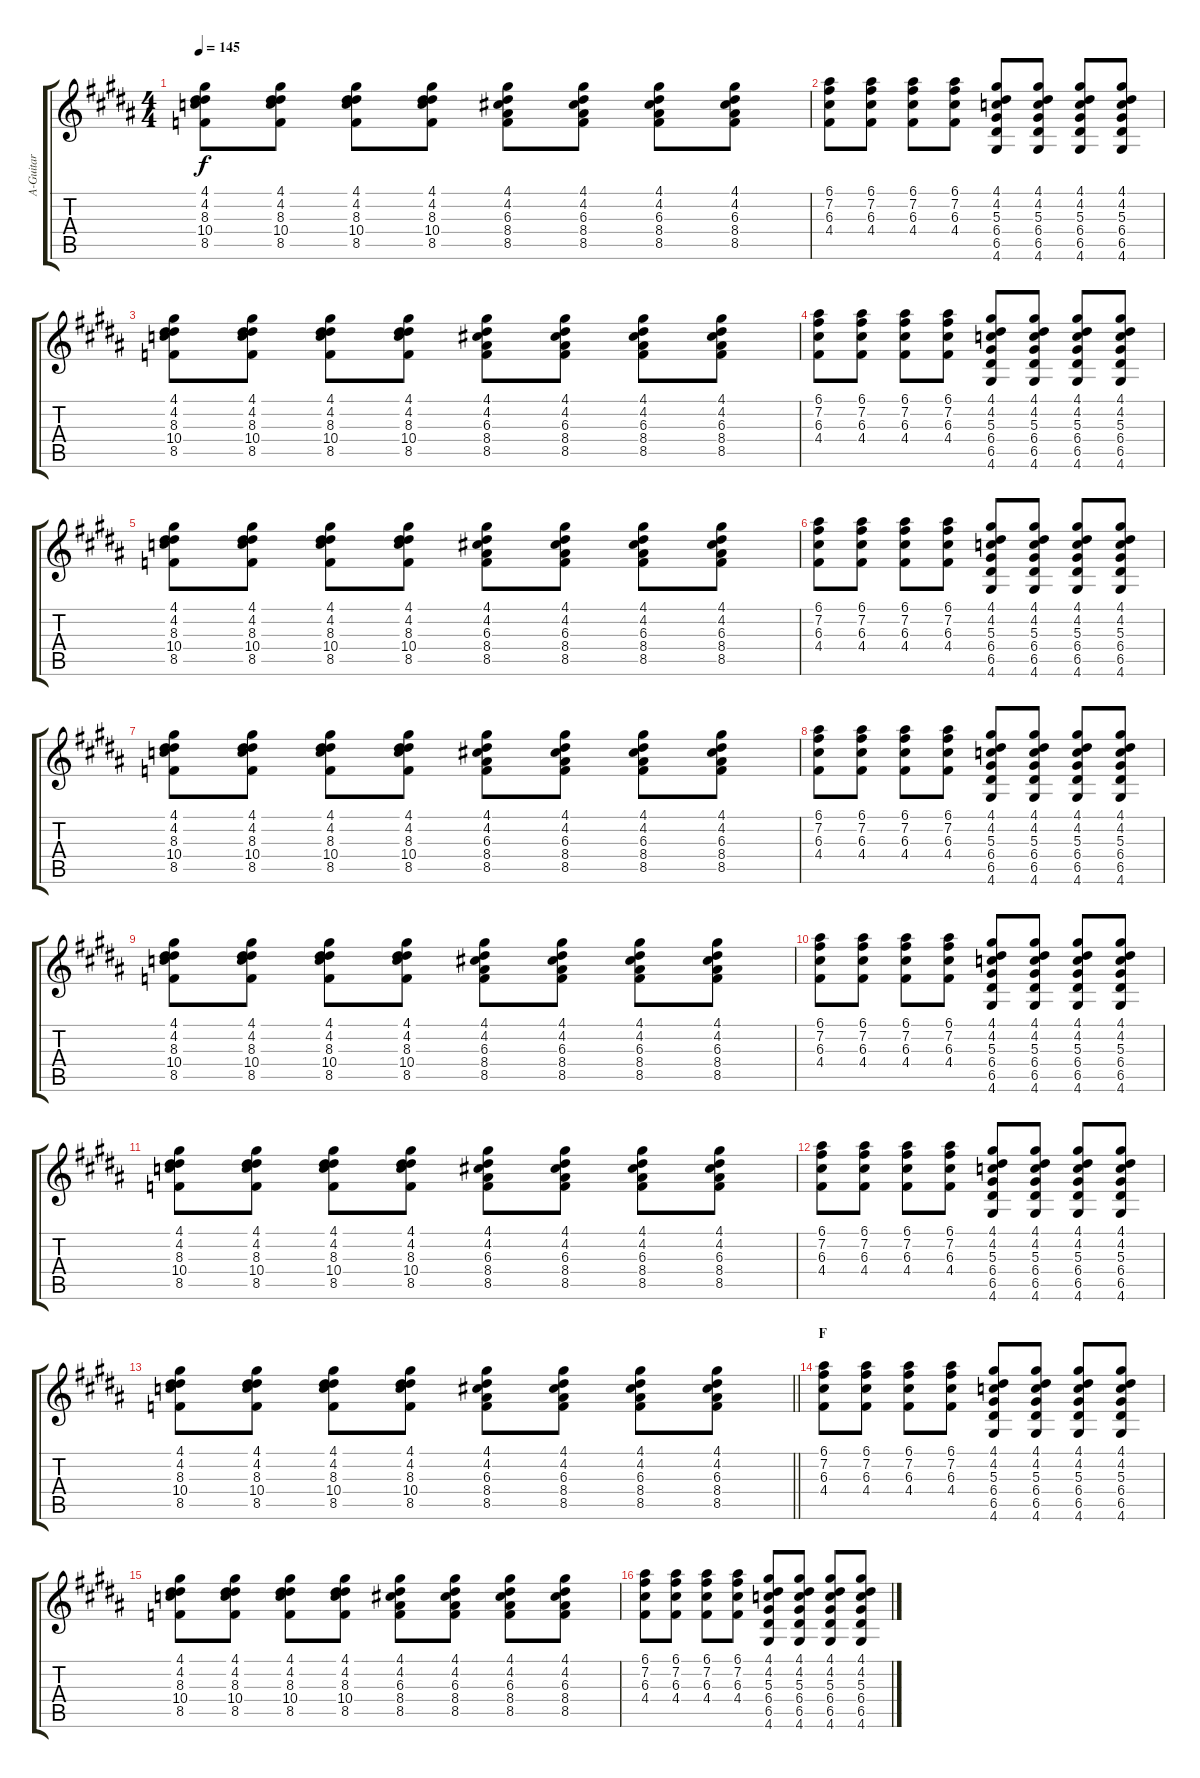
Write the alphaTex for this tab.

\track ("A-Guitar" "A-Guitar") {instrument acousticguitarsteel}
\staff {score tabs}
\tuning (E4 B3 G3 D3 A2 E2) {hide}
\ts (4 4)
\tempo 145
\clef g2
\ks b
(4.1 4.2 8.3 10.4 8.5).8{dy f} (4.1 4.2 8.3 10.4 8.5).8 (4.1 4.2 8.3 10.4 8.5).8 (4.1 4.2 8.3 10.4 8.5).8 (4.1 4.2 6.3 8.4 8.5).8 (4.1 4.2 6.3 8.4 8.5).8 (4.1 4.2 6.3 8.4 8.5).8 (4.1 4.2 6.3 8.4 8.5).8 |
(6.1 7.2 6.3 4.4).8 (6.1 7.2 6.3 4.4).8 (6.1 7.2 6.3 4.4).8 (6.1 7.2 6.3 4.4).8 (4.1 4.2 5.3 6.4 6.5 4.6).8 (4.1 4.2 5.3 6.4 6.5 4.6).8 (4.1 4.2 5.3 6.4 6.5 4.6).8 (4.1 4.2 5.3 6.4 6.5 4.6).8 |
(4.1 4.2 8.3 10.4 8.5).8 (4.1 4.2 8.3 10.4 8.5).8 (4.1 4.2 8.3 10.4 8.5).8 (4.1 4.2 8.3 10.4 8.5).8 (4.1 4.2 6.3 8.4 8.5).8 (4.1 4.2 6.3 8.4 8.5).8 (4.1 4.2 6.3 8.4 8.5).8 (4.1 4.2 6.3 8.4 8.5).8 |
(6.1 7.2 6.3 4.4).8 (6.1 7.2 6.3 4.4).8 (6.1 7.2 6.3 4.4).8 (6.1 7.2 6.3 4.4).8 (4.1 4.2 5.3 6.4 6.5 4.6).8 (4.1 4.2 5.3 6.4 6.5 4.6).8 (4.1 4.2 5.3 6.4 6.5 4.6).8 (4.1 4.2 5.3 6.4 6.5 4.6).8 |
(4.1 4.2 8.3 10.4 8.5).8 (4.1 4.2 8.3 10.4 8.5).8 (4.1 4.2 8.3 10.4 8.5).8 (4.1 4.2 8.3 10.4 8.5).8 (4.1 4.2 6.3 8.4 8.5).8 (4.1 4.2 6.3 8.4 8.5).8 (4.1 4.2 6.3 8.4 8.5).8 (4.1 4.2 6.3 8.4 8.5).8 |
(6.1 7.2 6.3 4.4).8 (6.1 7.2 6.3 4.4).8 (6.1 7.2 6.3 4.4).8 (6.1 7.2 6.3 4.4).8 (4.1 4.2 5.3 6.4 6.5 4.6).8 (4.1 4.2 5.3 6.4 6.5 4.6).8 (4.1 4.2 5.3 6.4 6.5 4.6).8 (4.1 4.2 5.3 6.4 6.5 4.6).8 |
(4.1 4.2 8.3 10.4 8.5).8 (4.1 4.2 8.3 10.4 8.5).8 (4.1 4.2 8.3 10.4 8.5).8 (4.1 4.2 8.3 10.4 8.5).8 (4.1 4.2 6.3 8.4 8.5).8 (4.1 4.2 6.3 8.4 8.5).8 (4.1 4.2 6.3 8.4 8.5).8 (4.1 4.2 6.3 8.4 8.5).8 |
(6.1 7.2 6.3 4.4).8 (6.1 7.2 6.3 4.4).8 (6.1 7.2 6.3 4.4).8 (6.1 7.2 6.3 4.4).8 (4.1 4.2 5.3 6.4 6.5 4.6).8 (4.1 4.2 5.3 6.4 6.5 4.6).8 (4.1 4.2 5.3 6.4 6.5 4.6).8 (4.1 4.2 5.3 6.4 6.5 4.6).8 |
(4.1 4.2 8.3 10.4 8.5).8 (4.1 4.2 8.3 10.4 8.5).8 (4.1 4.2 8.3 10.4 8.5).8 (4.1 4.2 8.3 10.4 8.5).8 (4.1 4.2 6.3 8.4 8.5).8 (4.1 4.2 6.3 8.4 8.5).8 (4.1 4.2 6.3 8.4 8.5).8 (4.1 4.2 6.3 8.4 8.5).8 |
(6.1 7.2 6.3 4.4).8 (6.1 7.2 6.3 4.4).8 (6.1 7.2 6.3 4.4).8 (6.1 7.2 6.3 4.4).8 (4.1 4.2 5.3 6.4 6.5 4.6).8 (4.1 4.2 5.3 6.4 6.5 4.6).8 (4.1 4.2 5.3 6.4 6.5 4.6).8 (4.1 4.2 5.3 6.4 6.5 4.6).8 |
(4.1 4.2 8.3 10.4 8.5).8 (4.1 4.2 8.3 10.4 8.5).8 (4.1 4.2 8.3 10.4 8.5).8 (4.1 4.2 8.3 10.4 8.5).8 (4.1 4.2 6.3 8.4 8.5).8 (4.1 4.2 6.3 8.4 8.5).8 (4.1 4.2 6.3 8.4 8.5).8 (4.1 4.2 6.3 8.4 8.5).8 |
(6.1 7.2 6.3 4.4).8 (6.1 7.2 6.3 4.4).8 (6.1 7.2 6.3 4.4).8 (6.1 7.2 6.3 4.4).8 (4.1 4.2 5.3 6.4 6.5 4.6).8 (4.1 4.2 5.3 6.4 6.5 4.6).8 (4.1 4.2 5.3 6.4 6.5 4.6).8 (4.1 4.2 5.3 6.4 6.5 4.6).8 |
\barLineRight lightlight
(4.1 4.2 8.3 10.4 8.5).8 (4.1 4.2 8.3 10.4 8.5).8 (4.1 4.2 8.3 10.4 8.5).8 (4.1 4.2 8.3 10.4 8.5).8 (4.1 4.2 6.3 8.4 8.5).8 (4.1 4.2 6.3 8.4 8.5).8 (4.1 4.2 6.3 8.4 8.5).8 (4.1 4.2 6.3 8.4 8.5).8 |
\section ("" "F")
(6.1 7.2 6.3 4.4).8 (6.1 7.2 6.3 4.4).8 (6.1 7.2 6.3 4.4).8 (6.1 7.2 6.3 4.4).8 (4.1 4.2 5.3 6.4 6.5 4.6).8 (4.1 4.2 5.3 6.4 6.5 4.6).8 (4.1 4.2 5.3 6.4 6.5 4.6).8 (4.1 4.2 5.3 6.4 6.5 4.6).8 |
(4.1 4.2 8.3 10.4 8.5).8 (4.1 4.2 8.3 10.4 8.5).8 (4.1 4.2 8.3 10.4 8.5).8 (4.1 4.2 8.3 10.4 8.5).8 (4.1 4.2 6.3 8.4 8.5).8 (4.1 4.2 6.3 8.4 8.5).8 (4.1 4.2 6.3 8.4 8.5).8 (4.1 4.2 6.3 8.4 8.5).8 |
(6.1 7.2 6.3 4.4).8 (6.1 7.2 6.3 4.4).8 (6.1 7.2 6.3 4.4).8 (6.1 7.2 6.3 4.4).8 (4.1 4.2 5.3 6.4 6.5 4.6).8 (4.1 4.2 5.3 6.4 6.5 4.6).8 (4.1 4.2 5.3 6.4 6.5 4.6).8 (4.1 4.2 5.3 6.4 6.5 4.6).8
